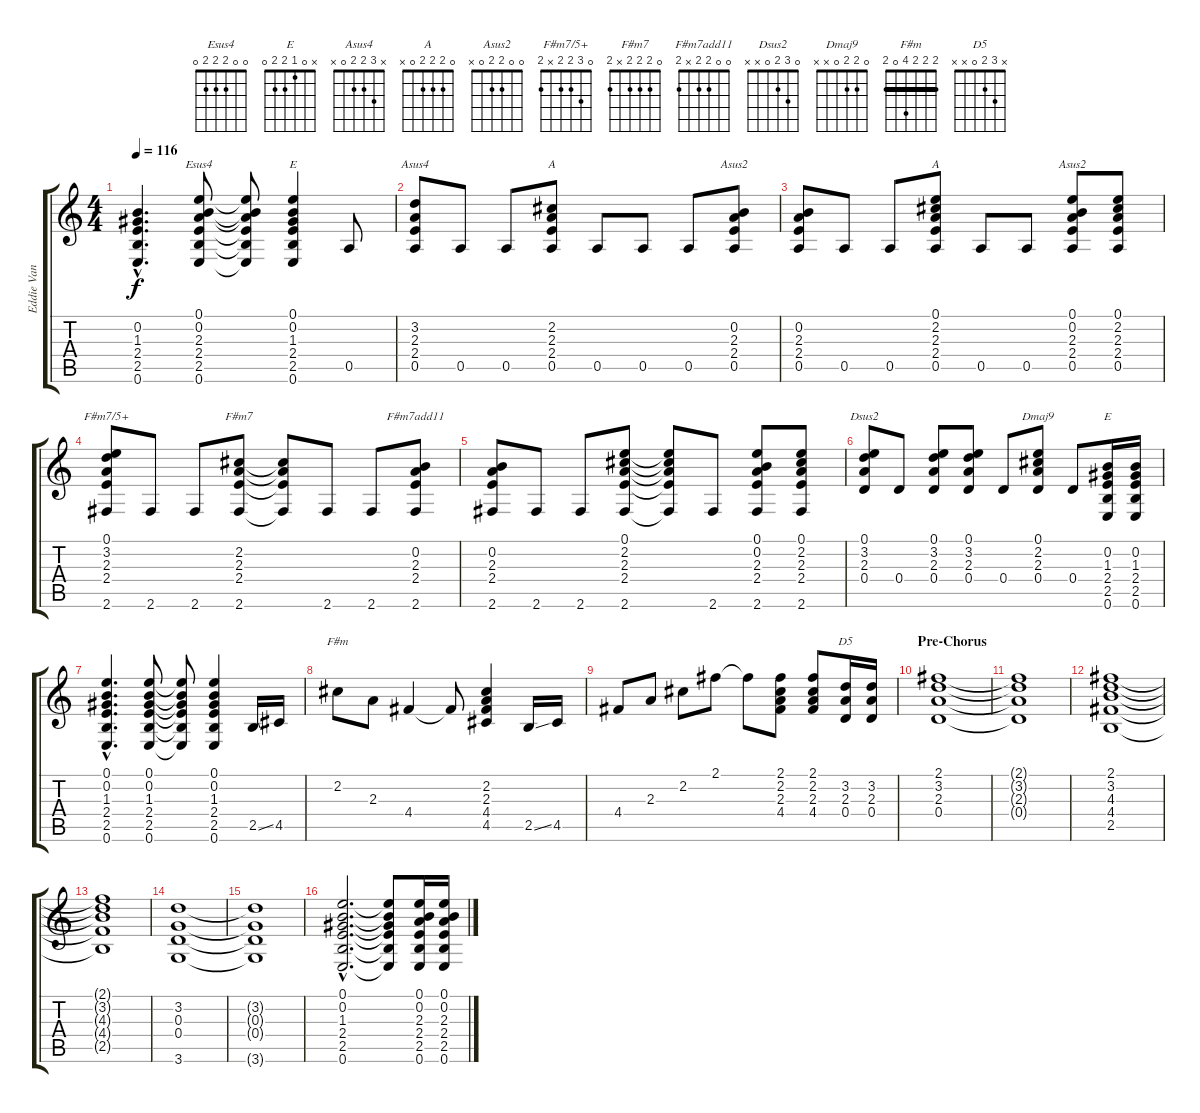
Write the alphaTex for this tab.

\track ("Eddie Van Halen (Rhythm)" "Eddie Van ") {instrument electricguitarclean}
\staff {score tabs}
\tuning (E4 B3 G3 D3 A2 E2) {hide}
\chord ("Esus4" 0 0 2 2 2 0)
\chord ("E" 0 0 1 2 2 0)
\chord ("Asus4" x 3 2 2 0 x)
\chord ("A" x 2 2 2 0 x)
\chord ("Asus2" x 0 2 2 0 x)
\chord ("A" 0 2 2 2 0 x)
\chord ("Asus2" 0 0 2 2 0 x)
\chord ("F#m7/5+" 0 3 2 2 x 2)
\chord ("F#m7" 0 2 2 2 x 2)
\chord ("F#m7add11" 0 0 2 2 x 2)
\chord ("Dsus2" 0 3 2 0 x x)
\chord ("Dmaj9" 0 2 2 0 x x)
\chord ("E" x 0 1 2 2 0)
\chord ("F#m" 2 2 2 4 0 2) {barre 2}
\chord ("D5" x 3 2 0 x x)
\ts (4 4)
\tempo 116
\clef g2
\ks c
(0.2{hac t} 1.3{hac t} 2.4{hac t} 2.5{hac t} 0.6{hac t}).4{d dy f} (0.1 0.2 2.3 2.4 2.5 0.6).8{ch "Esus4"} (0.1{t} 0.2{t} 2.3{t} 2.4{t} 2.5{t} 0.6{t}).8 (0.1 0.2 1.3 2.4 2.5 0.6).4{ch "E"} 0.5.8 |
(3.2 2.3 2.4 0.5).8{ch "Asus4"} 0.5.8 0.5.8 (2.2 2.3 2.4 0.5).8{ch "A"} 0.5.8 0.5.8 0.5.8 (0.2 2.3 2.4 0.5).8{ch "Asus2"} |
(0.2 2.3 2.4 0.5).8 0.5.8 0.5.8 (0.1 2.2 2.3 2.4 0.5).8{ch "A"} 0.5.8 0.5.8 (0.1 0.2 2.3 2.4 0.5).8{ch "Asus2"} (0.1 2.2 2.3 2.4 0.5).8 |
(0.1 3.2 2.3 2.4 2.6).8{ch "F#m7/5+"} 2.6.8 2.6.8 (2.2 2.3 2.4 2.6).8{ch "F#m7"} (2.2{t} 2.3{t} 2.4{t} 2.6{t}).8 2.6.8 2.6.8 (0.2 2.3 2.4 2.6).8{ch "F#m7add11"} |
(0.2 2.3 2.4 2.6).8 2.6.8 2.6.8 (0.1 2.2 2.3 2.4 2.6).8 (0.1{t} 2.2{t} 2.3{t} 2.4{t} 2.6{t}).8 2.6.8 (0.1 0.2 2.3 2.4 2.6).8 (0.1 2.2 2.3 2.4 2.6).8 |
(0.1 3.2 2.3 0.4).8{ch "Dsus2"} 0.4.8 (0.1 3.2 2.3 0.4).8 (0.1 3.2 2.3 0.4).8 0.4.8 (0.1 2.2 2.3 0.4).8{ch "Dmaj9"} 0.4.8 (0.2 1.3 2.4 2.5 0.6).16{ch "E"} (0.2 1.3 2.4 2.5 0.6).16 |
(0.1{hac} 0.2{hac} 1.3{hac} 2.4{hac} 2.5{hac} 0.6{hac}).4{d} (0.1 0.2 1.3 2.4 2.5 0.6).8 (0.1{t} 0.2{t} 1.3{t} 2.4{t} 2.5{t} 0.6{t}).8 (0.1 0.2 1.3 2.4 2.5 0.6).4 2.5{ss}.16 4.5.16 |
2.2.8{ch "F#m"} 2.3.8 4.4.4 4.4{t}.8 (2.2 2.3 4.4 4.5).4 2.5{ss}.16 4.5.16 |
4.4.8 2.3.8 2.2.8 2.1.8 2.1{t}.8 (2.1 2.2 2.3 4.4).8 (2.1 2.2 2.3 4.4).8 (3.2 2.3 0.4).16{ch "D5"} (3.2 2.3 0.4).16 |
\section ("" "Pre-Chorus")
(2.1 3.2 2.3 0.4).1 |
(2.1{t} 3.2{t} 2.3{t} 0.4{t}).1 |
(2.1 3.2 4.3 4.4 2.5).1 |
(2.1{t} 3.2{t} 4.3{t} 4.4{t} 2.5{t}).1 |
(3.2 0.3 0.4 3.6).1 |
(3.2{t} 0.3{t} 0.4{t} 3.6{t}).1 |
(0.1{hac} 0.2{hac} 1.3{hac} 2.4{hac} 2.5{hac} 0.6{hac}).2{d} (0.1{t} 0.2{t} 1.3{t} 2.4{t} 2.5{t} 0.6{t}).8 (0.1 0.2 2.3 2.4 2.5 0.6).16 (0.1 0.2 2.3 2.4 2.5 0.6).16
